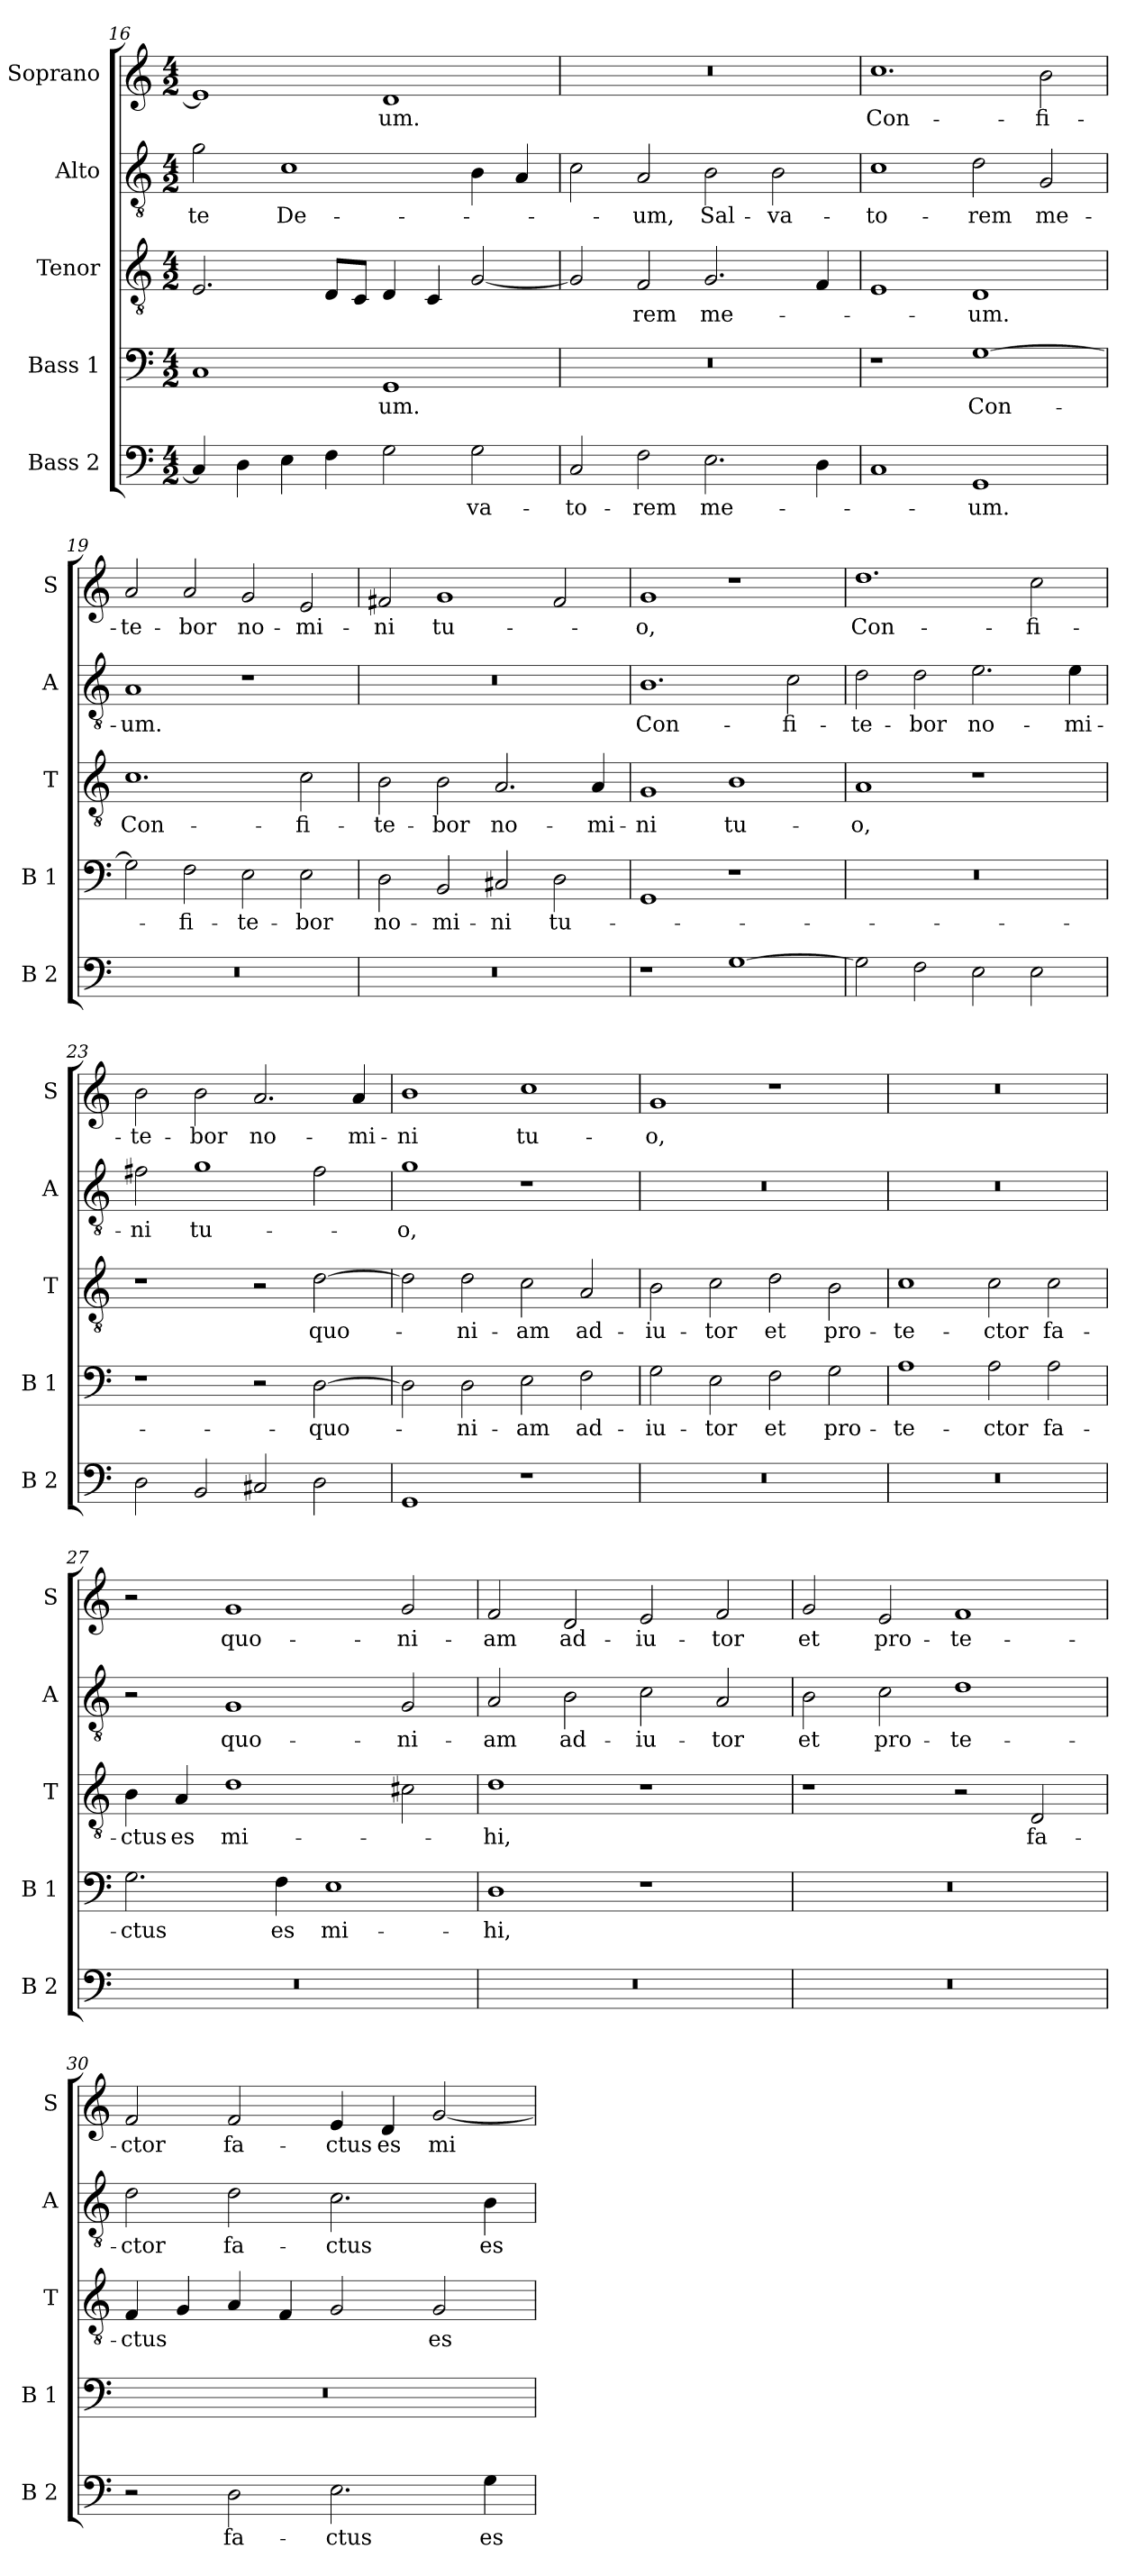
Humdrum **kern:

**kern	**text	**kern	**text	**kern	**text	**kern	**text	**kern	**text
*part5	*part5	*part4	*part4	*part3	*part3	*part2	*part2	*part1	*part1
*staff5	*staff5	*staff4	*staff4	*staff3	*staff3	*staff2	*staff2	*staff1	*staff1
*I"Bass 2	*	*I"Bass 1	*	*I"Tenor	*	*I"Alto	*	*I"Soprano	*
*I'B 2	*	*I'B 1	*	*I'T	*	*I'A	*	*I'S	*
!!LO:LB:g=z
*clefF4	*	*clefF4	*	*clefGv2	*	*clefGv2	*	*clefG2	*
*k[]	*	*k[]	*	*k[]	*	*k[]	*	*k[]	*
*C:	*	*C:	*	*C:	*	*C:	*	*C:	*
*M4/2	*	*M4/2	*	*M4/2	*	*M4/2	*	*M4/2	*
=16	=16	=16	=16	=16	=16	=16	=16	=16	=16
!	!	!	!	!	!	!	!LO:LY:b	!	!
4C/]	.	1C	.	2.E/	.	2g\	te	1e]	.
4D\	.	.	.	.	.	.	.	.	.
!	!	!	!	!	!	!	!LO:LY:b	!	!
4E\	.	.	.	.	.	1c	De-	.	.
4F\	.	.	.	8D/L	.	.	.	.	.
.	.	.	.	8C/J	.	.	.	.	.
!	!	!	!LO:LY:b	!	!	!	!	!	!LO:LY:b
2G\	.	1GG	-um.	4D/	.	.	.	1d	-um.
.	.	.	.	4C/	.	.	.	.	.
!	!LO:LY:b	!	!	!	!	!	!	!	!
2G\	-va-	.	.	[2G/	.	4B\	.	.	.
.	.	.	.	.	.	4A/	.	.	.
=17	=17	=17	=17	=17	=17	=17	=17	=17	=17
!	!LO:LY:b	!	!	!	!	!	!	!	!
2C/	-to-	0r	.	2G/]	.	2c\	.	0r	.
!	!LO:LY:b	!	!	!	!LO:LY:b	!	!LO:LY:b	!	!
2F\	-rem	.	.	2F/	-rem	2A/	-um,	.	.
!	!LO:LY:b	!	!	!	!LO:LY:b	!	!LO:LY:b	!	!
2.E\	me-	.	.	2.G/	me-	2B\	Sal-	.	.
!	!	!	!	!	!	!	!LO:LY:b	!	!
.	.	.	.	.	.	2B\	-va-	.	.
4D\	.	.	.	4F/	.	.	.	.	.
=18	=18	=18	=18	=18	=18	=18	=18	=18	=18
!	!	!	!	!	!	!	!LO:LY:b	!	!LO:LY:b
1C	.	1r	.	1E	.	1c	-to-	1.cc	Con-
!	!LO:LY:b	!	!LO:LY:b	!	!LO:LY:b	!	!LO:LY:b	!	!
1GG	-um.	[1G	Con-	1D	-um.	2d\	-rem	.	.
!	!	!	!	!	!	!	!LO:LY:b	!	!LO:LY:b
.	.	.	.	.	.	2G/	me-	2b\	-fi-
=19	=19	=19	=19	=19	=19	=19	=19	=19	=19
!	!	!	!	!	!LO:LY:b	!	!LO:LY:b	!	!LO:LY:b
0r	.	2G\]	.	1.c	Con-	1A	-um.	2a/	-te-
!	!	!	!LO:LY:b	!	!	!	!	!	!LO:LY:b
.	.	2F\	-fi-	.	.	.	.	2a/	-bor
!	!	!	!LO:LY:b	!	!	!	!	!	!LO:LY:b
.	.	2E\	-te-	.	.	1r	.	2g/	no-
!	!	!	!LO:LY:b	!	!LO:LY:b	!	!	!	!LO:LY:b
.	.	2E\	-bor	2c\	-fi-	.	.	2e/	-mi-
=20	=20	=20	=20	=20	=20	=20	=20	=20	=20
!	!	!	!LO:LY:b	!	!LO:LY:b	!	!	!	!LO:LY:b
0r	.	2D\	no-	2B\	-te-	0r	.	2f#X/	-ni
!	!	!	!LO:LY:b	!	!LO:LY:b	!	!	!	!LO:LY:b
.	.	2BB/	-mi-	2B\	-bor	.	.	1g	tu-
!	!	!	!LO:LY:b	!	!LO:LY:b	!	!	!	!
.	.	2C#X/	-ni	2.A/	no-	.	.	.	.
!	!	!	!LO:LY:b	!	!	!	!	!	!
.	.	2D\	tu-	.	.	.	.	2f#/	.
!	!	!	!	!	!LO:LY:b	!	!	!	!
.	.	.	.	4A/	-mi-	.	.	.	.
!!LO:PB:g=z
=21	=21	=21	=21	=21	=21	=21	=21	=21	=21
!	!	!	!	!	!LO:LY:b	!	!LO:LY:b	!	!LO:LY:b
1r	.	1GG	.	1G	-ni	1.B	Con-	1g	-o,
!	!	!	!	!	!LO:LY:b	!	!	!	!
[1G	.	1r	.	1B	tu-	.	.	1r	.
!	!	!	!	!	!	!	!LO:LY:b	!	!
.	.	.	.	.	.	2c\	-fi-	.	.
=22	=22	=22	=22	=22	=22	=22	=22	=22	=22
!	!	!	!	!	!LO:LY:b	!	!LO:LY:b	!	!LO:LY:b
2G\]	.	0r	.	1A	-o,	2d\	-te-	1.dd	Con-
!	!	!	!	!	!	!	!LO:LY:b	!	!
2F\	.	.	.	.	.	2d\	-bor	.	.
!	!	!	!	!	!	!	!LO:LY:b	!	!
2E\	.	.	.	1r	.	2.e\	no-	.	.
!	!	!	!	!	!	!	!	!	!LO:LY:b
2E\	.	.	.	.	.	.	.	2cc\	-fi-
!	!	!	!	!	!	!	!LO:LY:b	!	!
.	.	.	.	.	.	4e\	-mi-	.	.
=23	=23	=23	=23	=23	=23	=23	=23	=23	=23
!	!	!	!	!	!	!	!LO:LY:b	!	!LO:LY:b
2D\	.	1r	.	1r	.	2f#X\	-ni	2b\	-te-
!	!	!	!	!	!	!	!LO:LY:b	!	!LO:LY:b
2BB/	.	.	.	.	.	1g	tu-	2b\	-bor
!	!	!	!	!	!	!	!	!	!LO:LY:b
2C#X/	.	2r	.	2r	.	.	.	2.a/	no-
!	!	!	!LO:LY:b	!	!LO:LY:b	!	!	!	!
2D\	.	[2D\	-quo-	[2d\	quo-	2f#\	.	.	.
!	!	!	!	!	!	!	!	!	!LO:LY:b
.	.	.	.	.	.	.	.	4a/	-mi-
=24	=24	=24	=24	=24	=24	=24	=24	=24	=24
!	!	!	!	!	!	!	!LO:LY:b	!	!LO:LY:b
1GG	.	2D\]	.	2d\]	.	1g	-o,	1b	-ni
!	!	!	!LO:LY:b	!	!LO:LY:b	!	!	!	!
.	.	2D\	-ni-	2d\	-ni-	.	.	.	.
!	!	!	!LO:LY:b	!	!LO:LY:b	!	!	!	!LO:LY:b
1r	.	2E\	-am	2c\	-am	1r	.	1cc	tu-
!	!	!	!LO:LY:b	!	!LO:LY:b	!	!	!	!
.	.	2F\	ad-	2A/	ad-	.	.	.	.
=25	=25	=25	=25	=25	=25	=25	=25	=25	=25
!	!	!	!LO:LY:b	!	!LO:LY:b	!	!	!	!LO:LY:b
0r	.	2G\	-iu-	2B\	-iu-	0r	.	1g	-o,
!	!	!	!LO:LY:b	!	!LO:LY:b	!	!	!	!
.	.	2E\	-tor	2c\	-tor	.	.	.	.
!	!	!	!LO:LY:b	!	!LO:LY:b	!	!	!	!
.	.	2F\	et	2d\	et	.	.	1r	.
!	!	!	!LO:LY:b	!	!LO:LY:b	!	!	!	!
.	.	2G\	pro-	2B\	pro-	.	.	.	.
!!LO:LB:g=z
=26	=26	=26	=26	=26	=26	=26	=26	=26	=26
!	!	!	!LO:LY:b	!	!LO:LY:b	!	!	!	!
0r	.	1A	-te-	1c	-te-	0r	.	0r	.
!	!	!	!LO:LY:b	!	!LO:LY:b	!	!	!	!
.	.	2A\	-ctor	2c\	-ctor	.	.	.	.
!	!	!	!LO:LY:b	!	!LO:LY:b	!	!	!	!
.	.	2A\	fa-	2c\	fa-	.	.	.	.
=27	=27	=27	=27	=27	=27	=27	=27	=27	=27
!	!	!	!LO:LY:b	!	!LO:LY:b	!	!	!	!
0r	.	2.G\	-ctus	4B\	-ctus	2r	.	2r	.
!	!	!	!	!	!LO:LY:b	!	!	!	!
.	.	.	.	4A/	es	.	.	.	.
!	!	!	!	!	!LO:LY:b	!	!LO:LY:b	!	!LO:LY:b
.	.	.	.	1d	mi-	1G	quo-	1g	quo-
!	!	!	!LO:LY:b	!	!	!	!	!	!
.	.	4F\	es	.	.	.	.	.	.
!	!	!	!LO:LY:b	!	!	!	!	!	!
.	.	1E	mi-	.	.	.	.	.	.
!	!	!	!	!	!	!	!LO:LY:b	!	!LO:LY:b
.	.	.	.	2c#X\	.	2G/	-ni-	2g/	-ni-
=28	=28	=28	=28	=28	=28	=28	=28	=28	=28
!	!	!	!LO:LY:b	!	!LO:LY:b	!	!LO:LY:b	!	!LO:LY:b
0r	.	1D	-hi,	1d	-hi,	2A/	-am	2f/	-am
!	!	!	!	!	!	!	!LO:LY:b	!	!LO:LY:b
.	.	.	.	.	.	2B\	ad-	2d/	ad-
!	!	!	!	!	!	!	!LO:LY:b	!	!LO:LY:b
.	.	1r	.	1r	.	2c\	-iu-	2e/	-iu-
!	!	!	!	!	!	!	!LO:LY:b	!	!LO:LY:b
.	.	.	.	.	.	2A/	-tor	2f/	-tor
=29	=29	=29	=29	=29	=29	=29	=29	=29	=29
!	!	!	!	!	!	!	!LO:LY:b	!	!LO:LY:b
0r	.	0r	.	1r	.	2B\	et	2g/	et
!	!	!	!	!	!	!	!LO:LY:b	!	!LO:LY:b
.	.	.	.	.	.	2c\	pro-	2e/	pro-
!	!	!	!	!	!	!	!LO:LY:b	!	!LO:LY:b
.	.	.	.	2r	.	1d	-te-	1f	-te-
!	!	!	!	!	!LO:LY:b	!	!	!	!
.	.	.	.	2D/	fa-	.	.	.	.
=30	=30	=30	=30	=30	=30	=30	=30	=30	=30
!	!	!	!	!	!LO:LY:b	!	!LO:LY:b	!	!LO:LY:b
2r	.	0r	.	4F/	-ctus	2d\	-ctor	2f/	-ctor
.	.	.	.	4G/	.	.	.	.	.
!	!LO:LY:b	!	!	!	!	!	!LO:LY:b	!	!LO:LY:b
2D\	fa-	.	.	4A/	.	2d\	fa-	2f/	fa-
.	.	.	.	4F/	.	.	.	.	.
!	!LO:LY:b	!	!	!	!	!	!LO:LY:b	!	!LO:LY:b
2.E\	-ctus	.	.	2G/	.	2.c\	-ctus	4e/	-ctus
!	!	!	!	!	!	!	!	!	!LO:LY:b
.	.	.	.	.	.	.	.	4d/	es
!	!	!	!	!	!LO:LY:b	!	!	!	!LO:LY:b
.	.	.	.	2G/	es	.	.	[2g/	mi-
!	!LO:LY:b	!	!	!	!	!	!LO:LY:b	!	!
4G\	es	.	.	.	.	4B\	es	.	.
=	=	=	=	=	=	=	=	=	=
*-	*-	*-	*-	*-	*-	*-	*-	*-	*-
